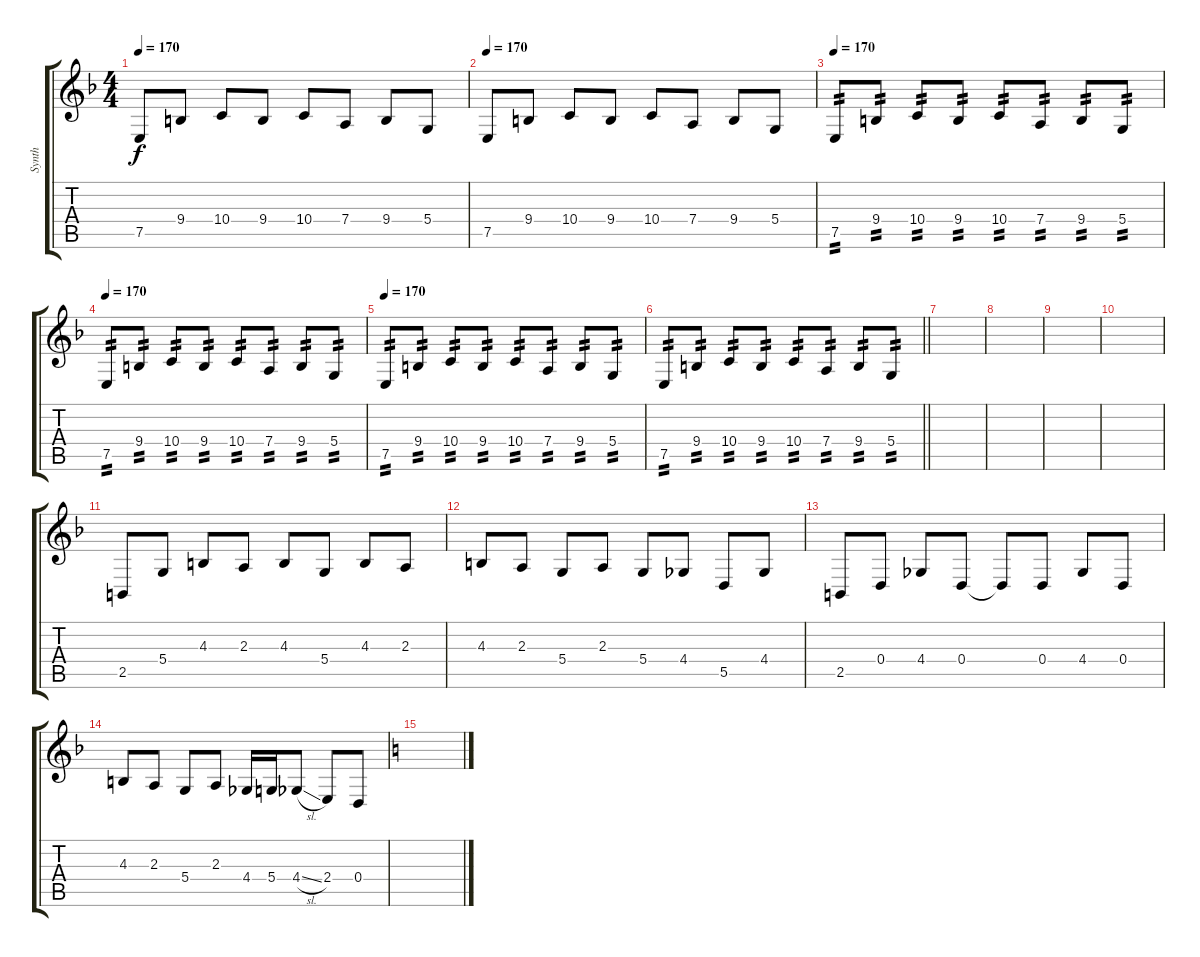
\track ("Synth" "Synth") {instrument stringensemble1}
\staff {score tabs}
\tuning (E4 B3 G3 D3 A2 E2) {hide}
\ts (4 4)
\tempo 170
\clef g2
\ks dminor
7.5.8{dy f} 9.4.8 10.4.8 9.4.8 10.4.8 7.4.8 9.4.8 5.4.8 |
\tempo 170
7.5.8 9.4.8 10.4.8 9.4.8 10.4.8 7.4.8 9.4.8 5.4.8 |
\tempo 170
7.5.8{tp 2} 9.4.8{tp 2} 10.4.8{tp 2} 9.4.8{tp 2} 10.4.8{tp 2} 7.4.8{tp 2} 9.4.8{tp 2} 5.4.8{tp 2} |
\tempo 170
7.5.8{tp 2} 9.4.8{tp 2} 10.4.8{tp 2} 9.4.8{tp 2} 10.4.8{tp 2} 7.4.8{tp 2} 9.4.8{tp 2} 5.4.8{tp 2} |
\tempo 170
7.5.8{tp 2} 9.4.8{tp 2} 10.4.8{tp 2} 9.4.8{tp 2} 10.4.8{tp 2} 7.4.8{tp 2} 9.4.8{tp 2} 5.4.8{tp 2} |
\barLineRight lightlight
7.5.8{tp 2} 9.4.8{tp 2} 10.4.8{tp 2} 9.4.8{tp 2} 10.4.8{tp 2} 7.4.8{tp 2} 9.4.8{tp 2} 5.4.8{tp 2} |
\section ("" "")
|
|
|
|
2.5.8 5.4.8 4.3.8 2.3.8 4.3.8 5.4.8 4.3.8 2.3.8 |
4.3.8 2.3.8 5.4.8 2.3.8 5.4.8 4.4.8 5.5.8 4.4.8 |
2.5.8 0.4.8 4.4.8 0.4.8 0.4{t}.8 0.4.8 4.4.8 0.4.8 |
4.3.8 2.3.8 5.4.8 2.3.8 4.4.16 5.4.16 4.4{sl}.8 2.4.8 0.4.8 |
\ks c
